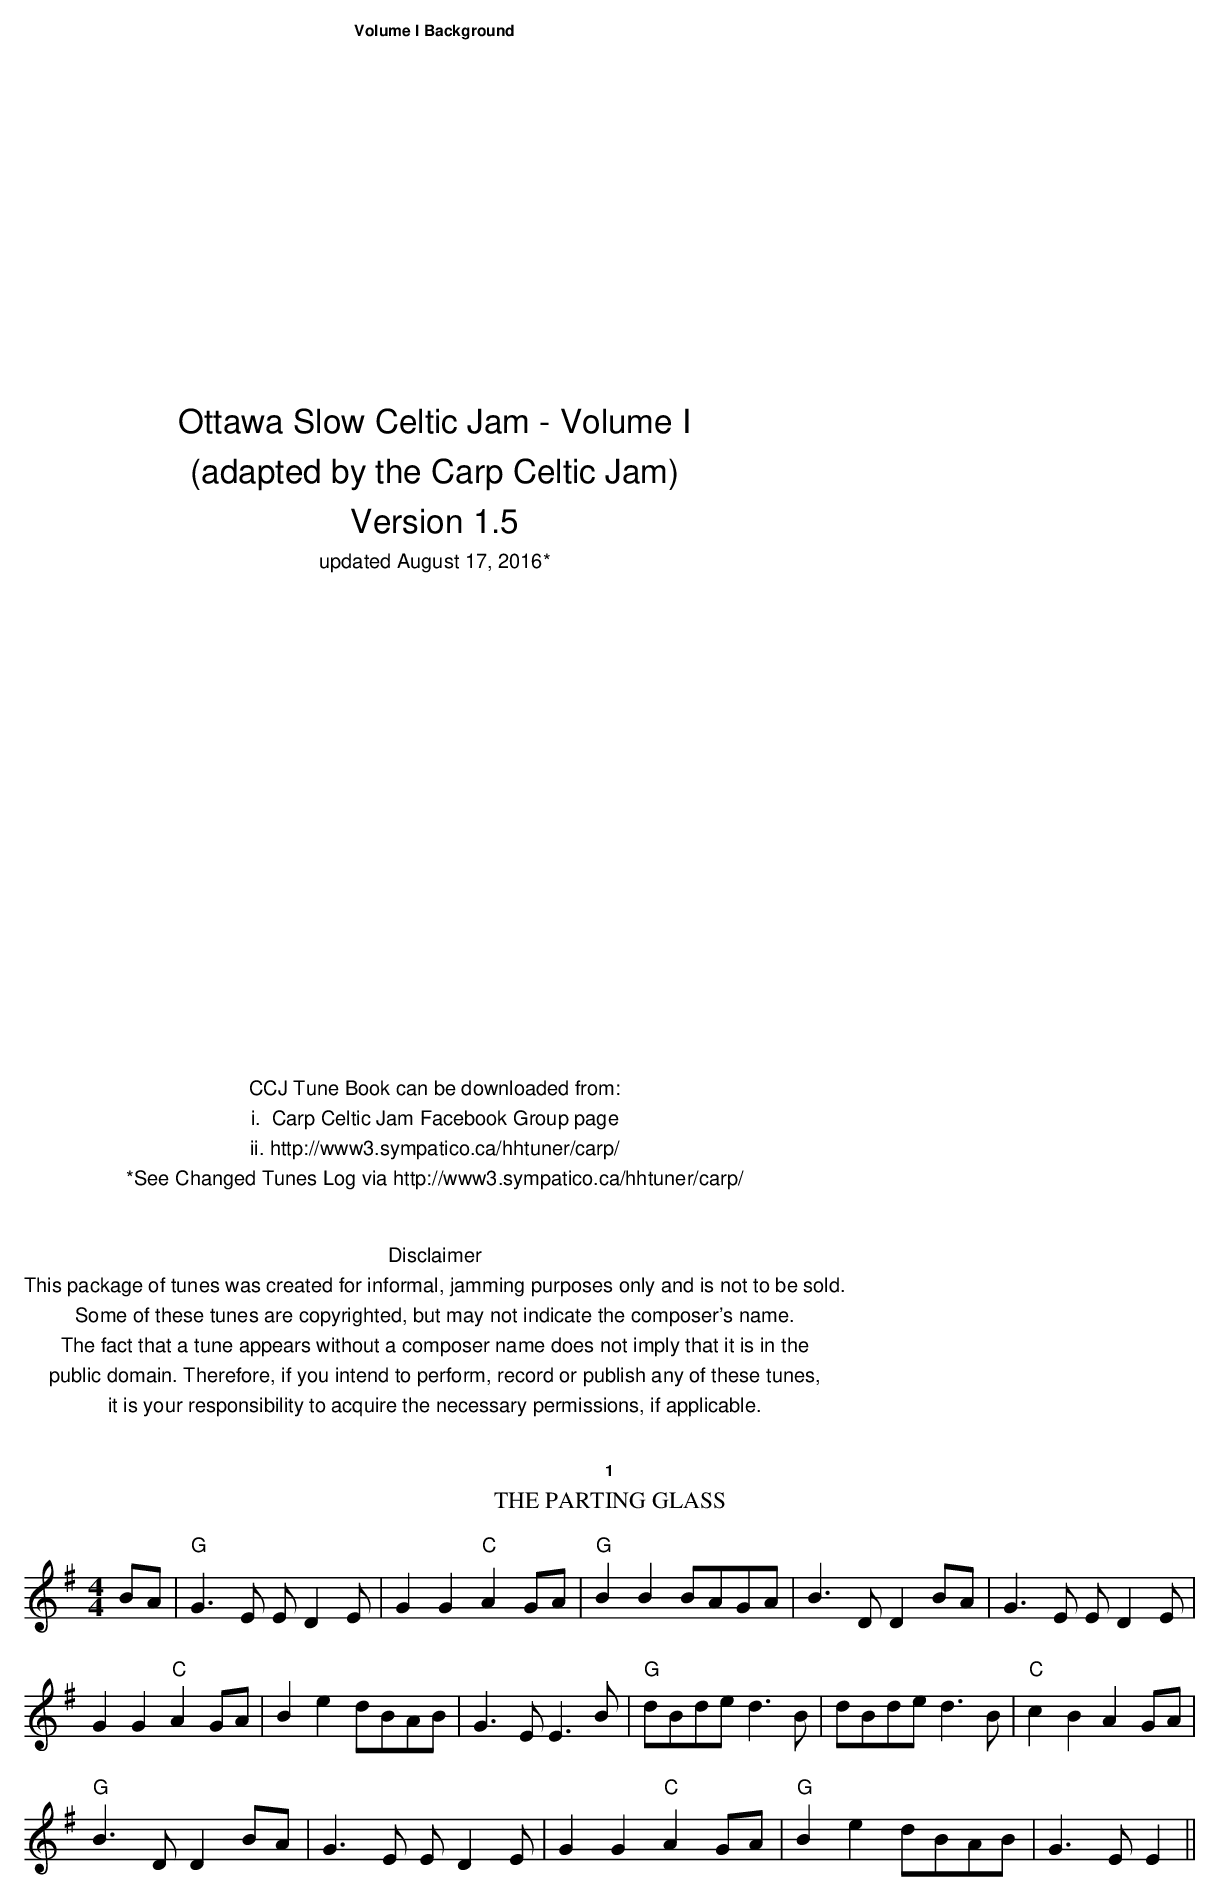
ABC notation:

X:1
T:The Parting Glass
M:4/4
L:1/8
K:G
BA| "G"G3E E D2 E| G2 G2 "C"A2GA|"G" B2 B2BAGA| B3D D2BA| G3E ED2E|
 G2 G2 "C"A2GA|B2 e2dBAB| G3E E3 B|"G"dBde d3 B|dBde d3 B|"C" c2 B2 A2GA|
 "G"B3D D2BA| G3E ED2E| G2 G2 "C"A2GA|"G" B2 e2dBAB| G3E E2||
